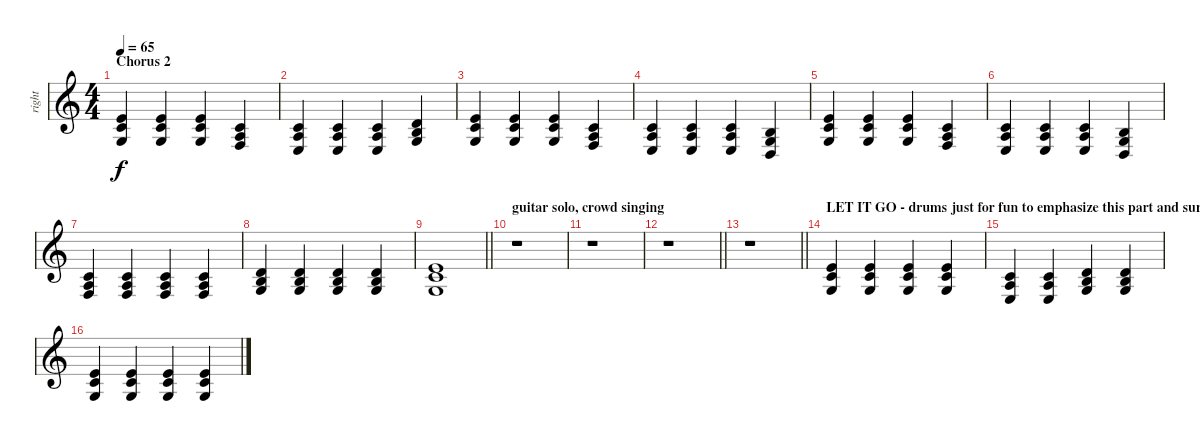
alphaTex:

\track ("right" "right") {instrument acousticgrandpiano}
\staff {score}
\tuning (E4 B3 G3 D3 A2 E2) {hide}
\ts (4 4)
\section ("" "Chorus 2")
\tempo 65
\clef g2
\ks c
(5.2 5.3 5.4).4{dy f} (5.2 5.3 5.4).4 (5.2 5.3 5.4).4 (1.2 2.3 3.4).4 |
(1.2 2.3 2.4).4 (1.2 2.3 2.4).4 (1.2 2.3 2.4).4 (3.2 4.3 5.4).4 |
(0.1 1.2 0.3).4 (0.1 1.2 0.3).4 (0.1 1.2 0.3).4 (1.2 2.3 3.4).4 |
(1.2 2.3 2.4).4 (1.2 2.3 2.4).4 (1.2 2.3 2.4).4 (0.2 0.3 0.4).4 |
(0.1 1.2 0.3).4 (0.1 1.2 0.3).4 (0.1 1.2 0.3).4 (1.2 2.3 3.4).4 |
(1.2 2.3 2.4).4 (1.2 2.3 2.4).4 (1.2 2.3 2.4).4 (0.2 0.3 0.4).4 |
(1.2 2.3 3.4).4 (1.2 2.3 3.4).4 (1.2 2.3 3.4).4 (1.2 2.3 3.4).4 |
(3.2 4.3 5.4).4 (3.2 4.3 5.4).4 (3.2 4.3 5.4).4 (3.2 4.3 5.4).4 |
\barLineRight lightlight
(5.2 5.3 5.4).1 |
\section ("" "guitar solo, crowd singing")
r.1 |
r.1 |
\barLineRight lightlight
r.1 |
\barLineRight lightlight
r.1 |
\section ("" "LET IT GO - drums just for fun to emphasize this part and surely incorrect")
(0.1 1.2 0.3).4 (0.1 1.2 0.3).4 (0.1 1.2 0.3).4 (0.1 1.2 0.3).4 |
(1.2 2.3 2.4).4 (1.2 2.3 2.4).4 (3.2 4.3 5.4).4 (3.2 4.3 5.4).4 |
(5.2 5.3 5.4).4 (5.2 5.3 5.4).4 (5.2 5.3 5.4).4 (5.2 5.3 5.4).4
